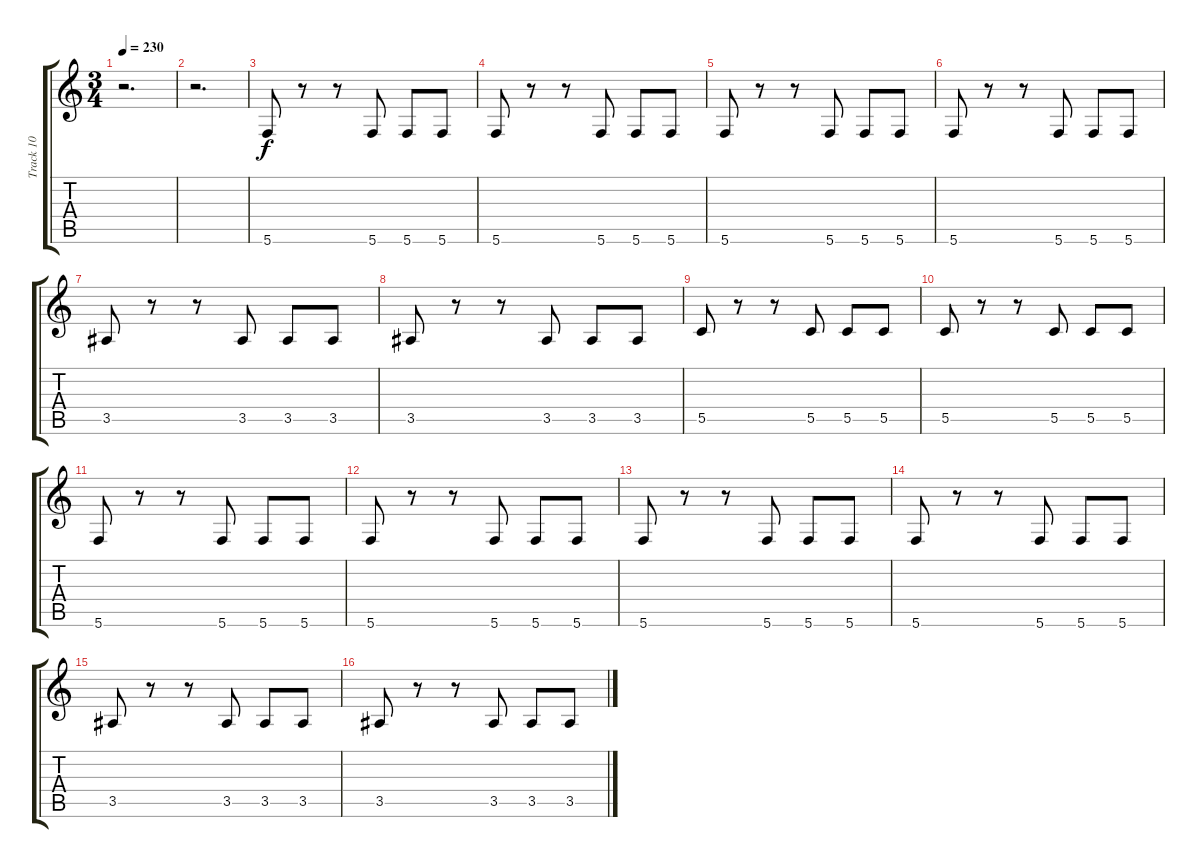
\track ("Track 10" "Track 10") {instrument electricbasspick}
\staff {score tabs}
\tuning (D4 A3 F3 C3 G2 C2) {hide}
\ts (3 4)
\tempo 230
\clef g2
\ks c
r.2{d dy f} |
r.2{d} |
5.6.8 r.8 r.8 5.6.8 5.6.8 5.6.8 |
5.6.8 r.8 r.8 5.6.8 5.6.8 5.6.8 |
5.6.8 r.8 r.8 5.6.8 5.6.8 5.6.8 |
5.6.8 r.8 r.8 5.6.8 5.6.8 5.6.8 |
3.5.8 r.8 r.8 3.5.8 3.5.8 3.5.8 |
3.5.8 r.8 r.8 3.5.8 3.5.8 3.5.8 |
5.5.8 r.8 r.8 5.5.8 5.5.8 5.5.8 |
5.5.8 r.8 r.8 5.5.8 5.5.8 5.5.8 |
5.6.8 r.8 r.8 5.6.8 5.6.8 5.6.8 |
5.6.8 r.8 r.8 5.6.8 5.6.8 5.6.8 |
5.6.8 r.8 r.8 5.6.8 5.6.8 5.6.8 |
5.6.8 r.8 r.8 5.6.8 5.6.8 5.6.8 |
3.5.8 r.8 r.8 3.5.8 3.5.8 3.5.8 |
3.5.8 r.8 r.8 3.5.8 3.5.8 3.5.8
